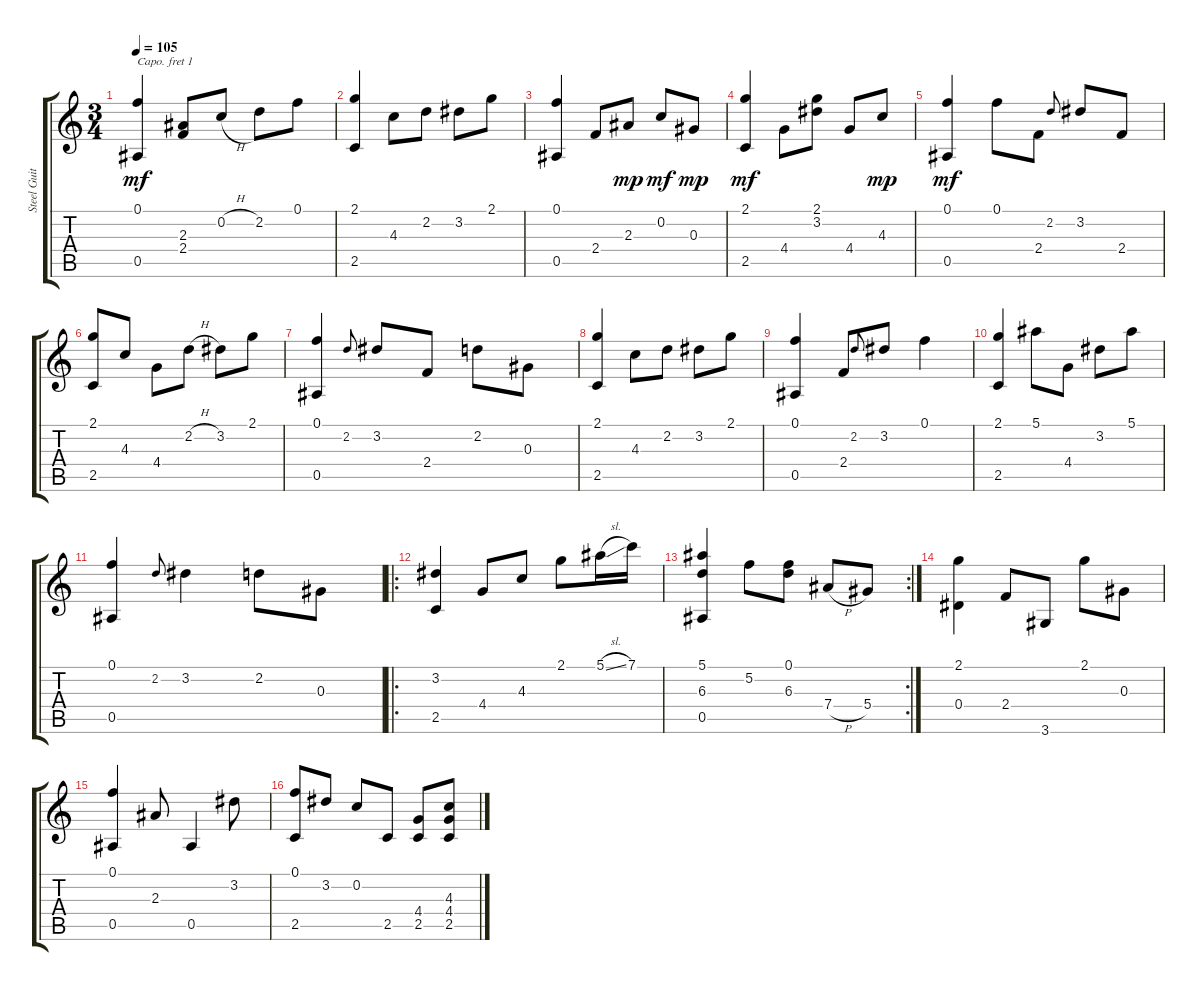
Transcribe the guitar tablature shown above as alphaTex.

\track ("Steel Guitar" "Steel Guit") {instrument acousticguitarsteel}
\staff {score tabs}
\capo 1
\tuning (E4 B3 G3 D3 A2 E2) {hide}
\ts (3 4)
\tempo 105
\clef g2
\ks c
(0.1 0.5).4{dy mf} (2.3 2.4).8 0.2{h}.8 2.2.8 0.1.8 |
(2.1 2.5).4 4.3.8 2.2.8 3.2.8 2.1.8 |
(0.1 0.5).4 2.4.8 2.3.8{dy mp} 0.2.8{dy mf} 0.3.8{dy mp} |
(2.1 2.5).4{dy mf} 4.4.8 (2.1 3.2).8 4.4.8 4.3.8{dy mp} |
(0.1 0.5).4{dy mf} 0.1.8 2.4.8 2.2.8{gr onbeat} 3.2.8 2.4.8 |
(2.1 2.5).8 4.3.8 4.4.8 2.2{h}.8 3.2.8 2.1.8 |
(0.1 0.5).4 2.2.8{gr onbeat} 3.2.8 2.4.8 2.2.8 0.3.8 |
(2.1 2.5).4 4.3.8 2.2.8 3.2.8 2.1.8 |
(0.1 0.5).4 2.4.8 2.2.8{gr onbeat} 3.2.8 0.1.4 |
(2.1 2.5).4 5.1.8 4.4.8 3.2.8 5.1.8 |
(0.1 0.5).4 2.2.8{gr onbeat} 3.2.4 2.2.8 0.3.8 |
\ro
(3.2 2.5).4 4.4.8 4.3.8 2.1.8 5.1{sl}.16 7.1.16 |
\rc 2
(5.1 6.3 0.5).4 5.2.8 (0.1 6.3).8 7.4{h}.8 5.4.8 |
(2.1 0.4).4 2.4.8 3.6.8 2.1.8 0.3.8 |
(0.1 0.5).4 2.3.8 0.5.4 3.2.8 |
(0.1 2.5).8 3.2.8 0.2.8 2.5.8 (4.4 2.5).8 (4.3 4.4 2.5).8
